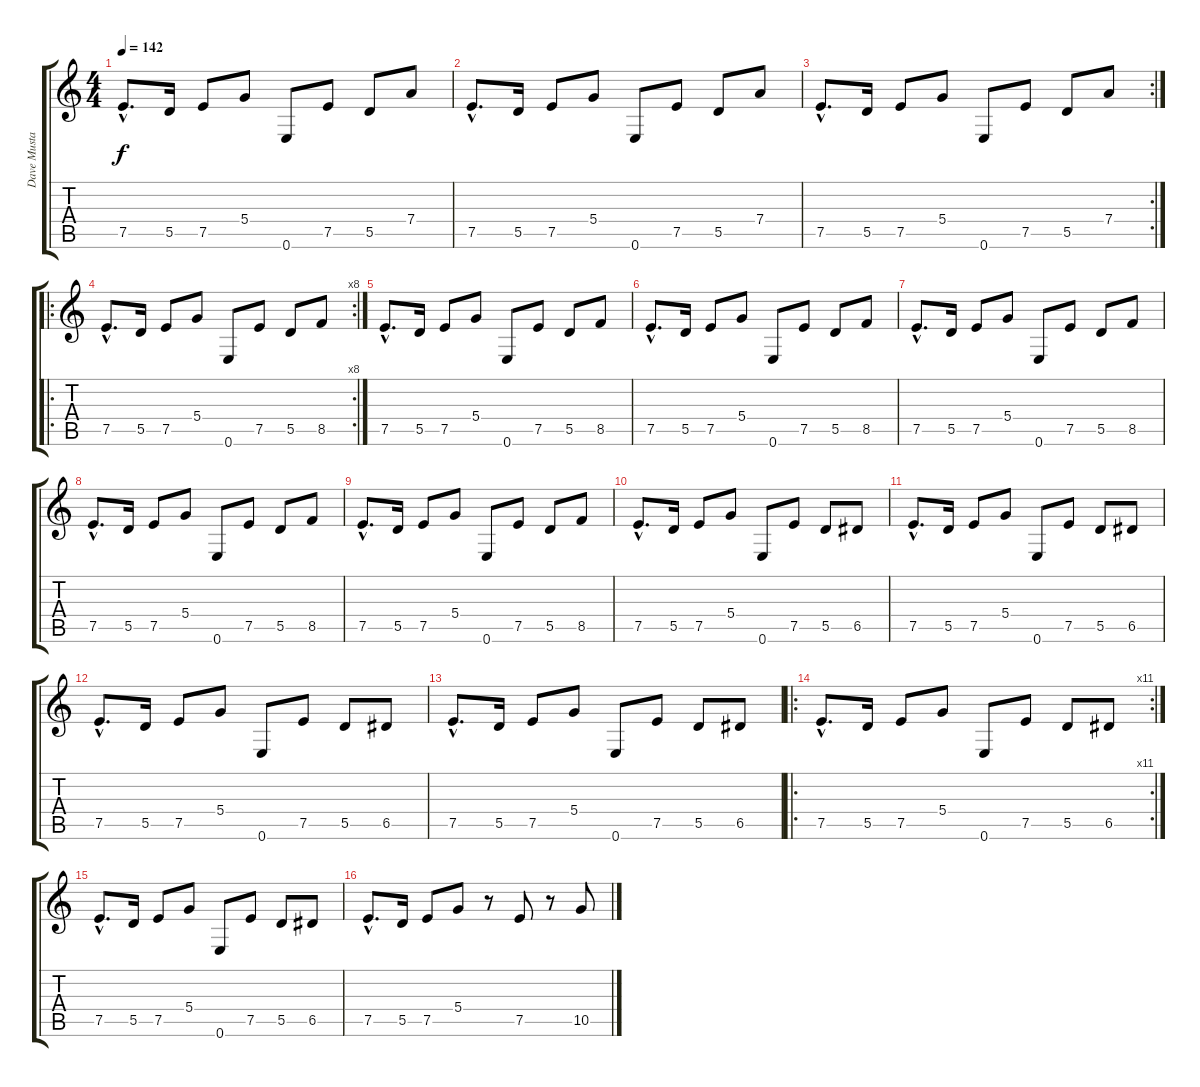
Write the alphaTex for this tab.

\track ("Dave Mustaine" "Dave Musta") {instrument distortionguitar}
\staff {score tabs}
\tuning (E4 B3 G3 D3 A2 E2) {hide}
\ts (4 4)
\tempo 142
\clef g2
\ks c
7.5{hac}.8{d dy f} 5.5.16 7.5.8 5.4.8 0.6.8 7.5.8 5.5.8 7.4.8 |
7.5{hac}.8{d} 5.5.16 7.5.8 5.4.8 0.6.8 7.5.8 5.5.8 7.4.8 |
\rc 2
7.5{hac}.8{d} 5.5.16 7.5.8 5.4.8 0.6.8 7.5.8 5.5.8 7.4.8 |
\ro
\rc 8
7.5{hac}.8{d} 5.5.16 7.5.8 5.4.8 0.6.8 7.5.8 5.5.8 8.5.8 |
7.5{hac}.8{d} 5.5.16 7.5.8 5.4.8 0.6.8 7.5.8 5.5.8 8.5.8 |
7.5{hac}.8{d} 5.5.16 7.5.8 5.4.8 0.6.8 7.5.8 5.5.8 8.5.8 |
7.5{hac}.8{d} 5.5.16 7.5.8 5.4.8 0.6.8 7.5.8 5.5.8 8.5.8 |
7.5{hac}.8{d} 5.5.16 7.5.8 5.4.8 0.6.8 7.5.8 5.5.8 8.5.8 |
7.5{hac}.8{d} 5.5.16 7.5.8 5.4.8 0.6.8 7.5.8 5.5.8 8.5.8 |
7.5{hac}.8{d} 5.5.16 7.5.8 5.4.8 0.6.8 7.5.8 5.5.8 6.5.8 |
7.5{hac}.8{d} 5.5.16 7.5.8 5.4.8 0.6.8 7.5.8 5.5.8 6.5.8 |
7.5{hac}.8{d} 5.5.16 7.5.8 5.4.8 0.6.8 7.5.8 5.5.8 6.5.8 |
7.5{hac}.8{d} 5.5.16 7.5.8 5.4.8 0.6.8 7.5.8 5.5.8 6.5.8 |
\ro
\rc 11
7.5{hac}.8{d} 5.5.16 7.5.8 5.4.8 0.6.8 7.5.8 5.5.8 6.5.8 |
7.5{hac}.8{d} 5.5.16 7.5.8 5.4.8 0.6.8 7.5.8 5.5.8 6.5.8 |
7.5{hac}.8{d} 5.5.16 7.5.8 5.4.8 r.8 7.5.8 r.8 10.5.8
